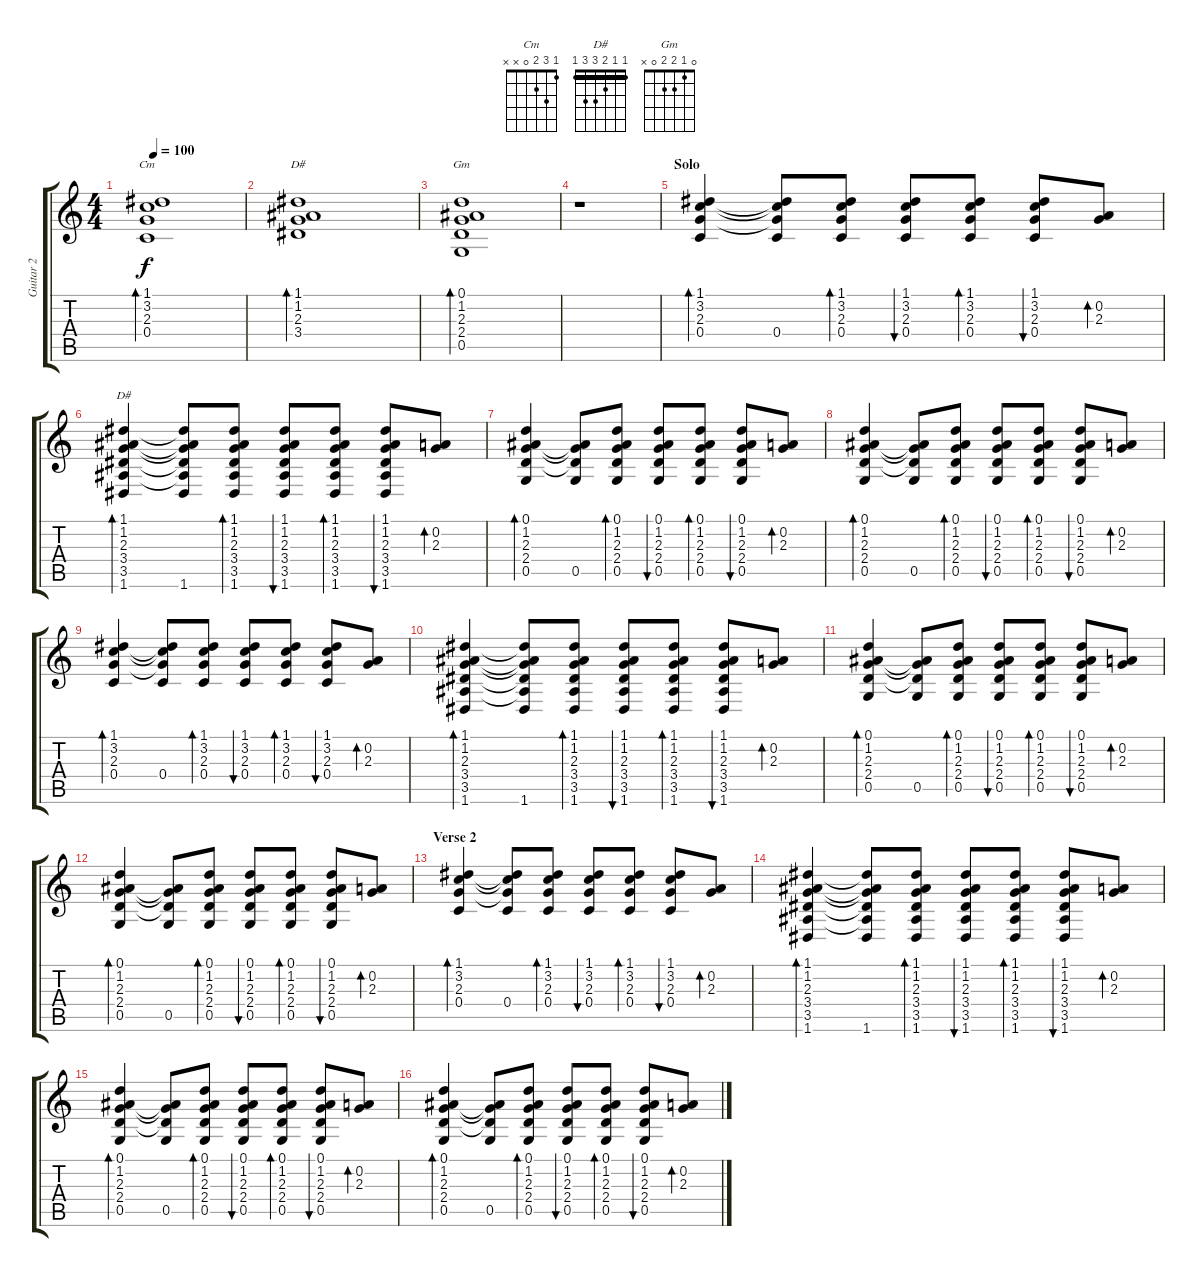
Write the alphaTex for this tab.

\track ("Guitar 2" "Guitar 2") {instrument acousticguitarsteel}
\staff {score tabs}
\tuning (D4 A3 F3 C3 G2 D2) {hide}
\chord ("Cm" 1 3 2 0 x x)
\chord ("D#" 1 1 2 3 x x) {barre 1}
\chord ("Gm" 0 1 2 2 0 x)
\chord ("D#" 1 1 2 3 3 1) {barre 1}
\ts (4 4)
\tempo 100
\clef g2
\ks c
(1.1 3.2 2.3 0.4).1{bd 240 ch "Cm" dy f} |
(1.1 1.2 2.3 3.4).1{bd 240 ch "D#"} |
(0.1 1.2 2.3 2.4 0.5).1{bd 240 ch "Gm"} |
r.1 |
\section ("" "Solo")
(1.1 3.2 2.3 0.4).4{bd 30} (1.1{t} 3.2{t} 2.3{t} 0.4).8 (1.1 3.2 2.3 0.4).8{bd 30} (1.1 3.2 2.3 0.4).8{bu 30} (1.1 3.2 2.3 0.4).8{bd 30} (1.1 3.2 2.3 0.4).8{bu 30} (0.2 2.3).8{bd 30} |
(1.1 1.2 2.3 3.4 3.5 1.6).4{bd 30 ch "D#"} (1.1{t} 1.2{t} 2.3{t} 3.4{t} 3.5{t} 1.6).8 (1.1 1.2 2.3 3.4 3.5 1.6).8{bd 30} (1.1 1.2 2.3 3.4 3.5 1.6).8{bu 30} (1.1 1.2 2.3 3.4 3.5 1.6).8{bd 30} (1.1 1.2 2.3 3.4 3.5 1.6).8{bu 30} (0.2 2.3).8{bd 30} |
(0.1 1.2 2.3 2.4 0.5).4{bd 30} (1.2{t} 2.3{t} 2.4{t} 0.5).8 (0.1 1.2 2.3 2.4 0.5).8{bd 30} (0.1 1.2 2.3 2.4 0.5).8{bu 30} (0.1 1.2 2.3 2.4 0.5).8{bd 30} (0.1 1.2 2.3 2.4 0.5).8{bu 30} (0.2 2.3).8{bd 30} |
(0.1 1.2 2.3 2.4 0.5).4{bd 30} (1.2{t} 2.3{t} 2.4{t} 0.5).8 (0.1 1.2 2.3 2.4 0.5).8{bd 30} (0.1 1.2 2.3 2.4 0.5).8{bu 30} (0.1 1.2 2.3 2.4 0.5).8{bd 30} (0.1 1.2 2.3 2.4 0.5).8{bu 30} (0.2 2.3).8{bd 30} |
(1.1 3.2 2.3 0.4).4{bd 30} (1.1{t} 3.2{t} 2.3{t} 0.4).8 (1.1 3.2 2.3 0.4).8{bd 30} (1.1 3.2 2.3 0.4).8{bu 30} (1.1 3.2 2.3 0.4).8{bd 30} (1.1 3.2 2.3 0.4).8{bu 30} (0.2 2.3).8{bd 30} |
(1.1 1.2 2.3 3.4 3.5 1.6).4{bd 30} (1.1{t} 1.2{t} 2.3{t} 3.4{t} 3.5{t} 1.6).8 (1.1 1.2 2.3 3.4 3.5 1.6).8{bd 30} (1.1 1.2 2.3 3.4 3.5 1.6).8{bu 30} (1.1 1.2 2.3 3.4 3.5 1.6).8{bd 30} (1.1 1.2 2.3 3.4 3.5 1.6).8{bu 30} (0.2 2.3).8{bd 30} |
(0.1 1.2 2.3 2.4 0.5).4{bd 30} (1.2{t} 2.3{t} 2.4{t} 0.5).8 (0.1 1.2 2.3 2.4 0.5).8{bd 30} (0.1 1.2 2.3 2.4 0.5).8{bu 30} (0.1 1.2 2.3 2.4 0.5).8{bd 30} (0.1 1.2 2.3 2.4 0.5).8{bu 30} (0.2 2.3).8{bd 30} |
(0.1 1.2 2.3 2.4 0.5).4{bd 30} (1.2{t} 2.3{t} 2.4{t} 0.5).8 (0.1 1.2 2.3 2.4 0.5).8{bd 30} (0.1 1.2 2.3 2.4 0.5).8{bu 30} (0.1 1.2 2.3 2.4 0.5).8{bd 30} (0.1 1.2 2.3 2.4 0.5).8{bu 30} (0.2 2.3).8{bd 30} |
\section ("" "Verse 2")
(1.1 3.2 2.3 0.4).4{bd 30} (1.1{t} 3.2{t} 2.3{t} 0.4).8 (1.1 3.2 2.3 0.4).8{bd 30} (1.1 3.2 2.3 0.4).8{bu 30} (1.1 3.2 2.3 0.4).8{bd 30} (1.1 3.2 2.3 0.4).8{bu 30} (0.2 2.3).8{bd 30} |
(1.1 1.2 2.3 3.4 3.5 1.6).4{bd 30} (1.1{t} 1.2{t} 2.3{t} 3.4{t} 3.5{t} 1.6).8 (1.1 1.2 2.3 3.4 3.5 1.6).8{bd 30} (1.1 1.2 2.3 3.4 3.5 1.6).8{bu 30} (1.1 1.2 2.3 3.4 3.5 1.6).8{bd 30} (1.1 1.2 2.3 3.4 3.5 1.6).8{bu 30} (0.2 2.3).8{bd 30} |
(0.1 1.2 2.3 2.4 0.5).4{bd 30} (1.2{t} 2.3{t} 2.4{t} 0.5).8 (0.1 1.2 2.3 2.4 0.5).8{bd 30} (0.1 1.2 2.3 2.4 0.5).8{bu 30} (0.1 1.2 2.3 2.4 0.5).8{bd 30} (0.1 1.2 2.3 2.4 0.5).8{bu 30} (0.2 2.3).8{bd 30} |
(0.1 1.2 2.3 2.4 0.5).4{bd 30} (1.2{t} 2.3{t} 2.4{t} 0.5).8 (0.1 1.2 2.3 2.4 0.5).8{bd 30} (0.1 1.2 2.3 2.4 0.5).8{bu 30} (0.1 1.2 2.3 2.4 0.5).8{bd 30} (0.1 1.2 2.3 2.4 0.5).8{bu 30} (0.2 2.3).8{bd 30}
